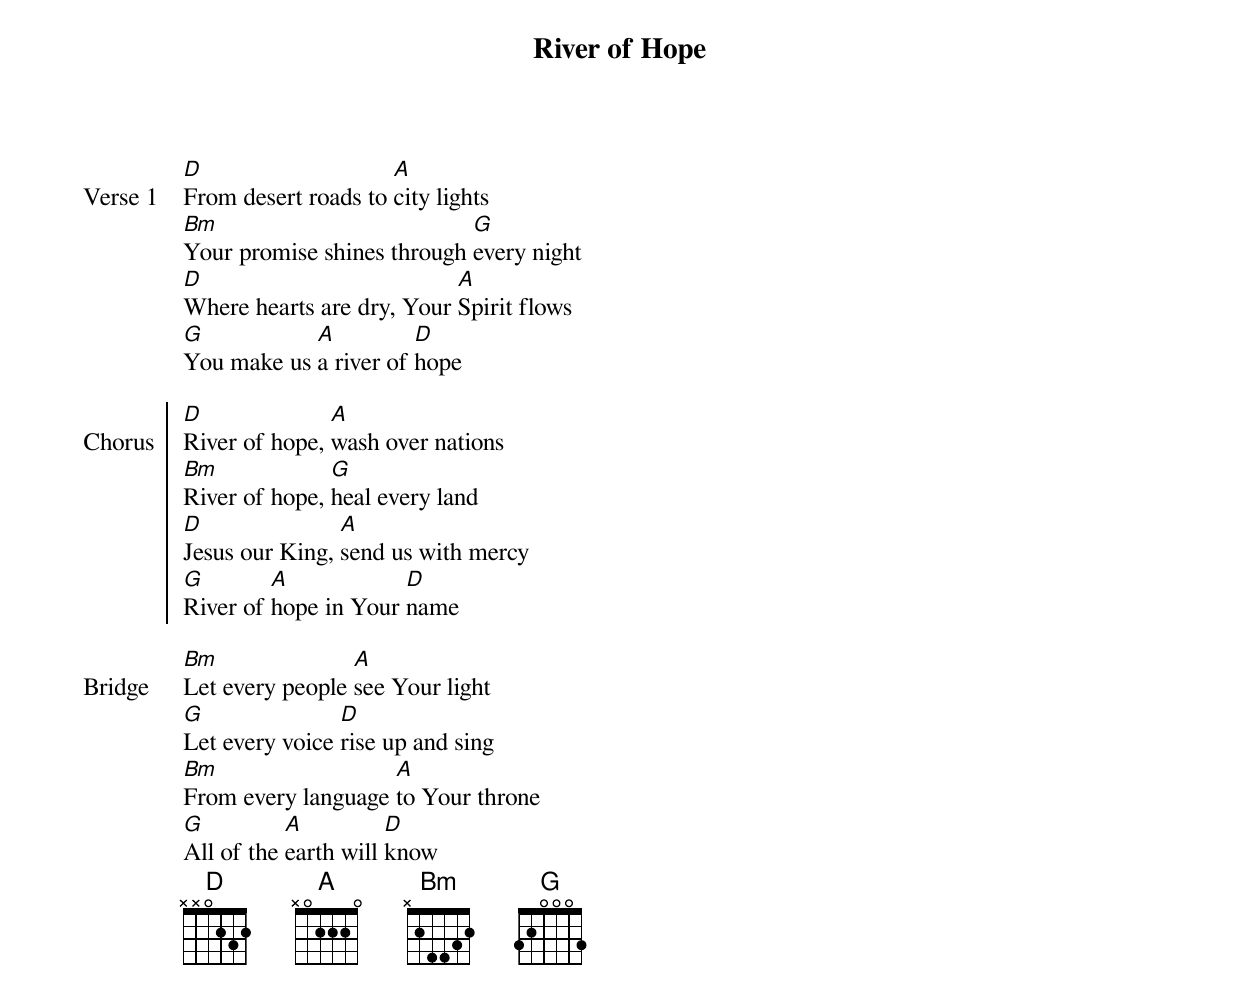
{title: River of Hope}
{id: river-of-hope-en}
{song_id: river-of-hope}
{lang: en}
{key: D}
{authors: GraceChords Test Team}
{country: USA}
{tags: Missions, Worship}

{start_of_verse: Verse 1}
[D]From desert roads to [A]city lights
[Bm]Your promise shines through [G]every night
[D]Where hearts are dry, Your [A]Spirit flows
[G]You make us [A]a river of [D]hope
{end_of_verse}

{start_of_chorus: Chorus}
[D]River of hope, [A]wash over nations
[Bm]River of hope, [G]heal every land
[D]Jesus our King, [A]send us with mercy
[G]River of [A]hope in Your [D]name
{end_of_chorus}

{start_of_bridge: Bridge}
[Bm]Let every people [A]see Your light
[G]Let every voice [D]rise up and sing
[Bm]From every language [A]to Your throne
[G]All of the [A]earth will [D]know
{end_of_bridge}
